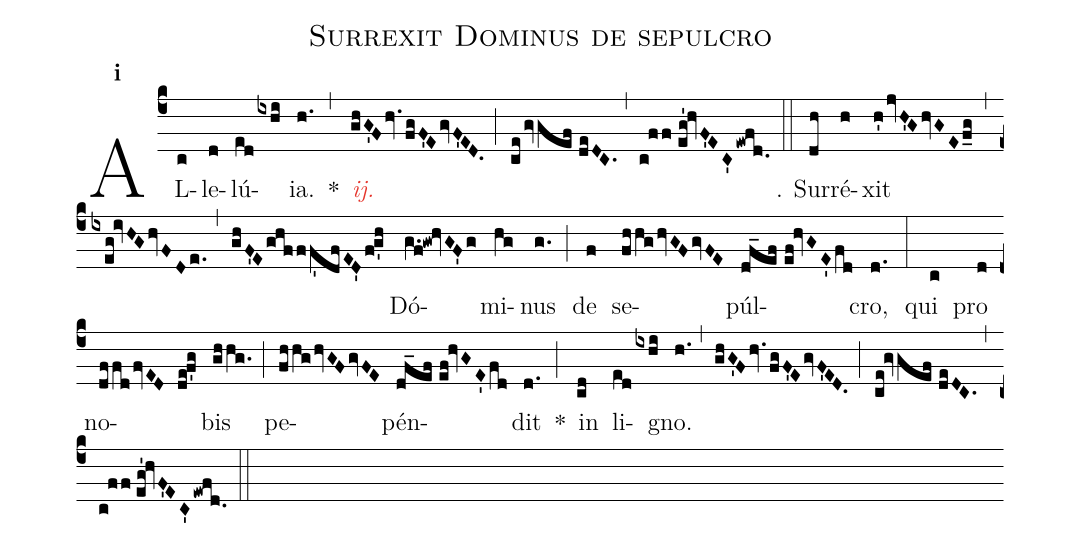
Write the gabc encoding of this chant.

name:Surrexit Dominus de sepulcro;
mode:1;
office-part:Alleluia;
%%
(c4) AL(c)le(d)lú(edixhi)ia.(h.) *(,)
<c><i>ij.</i></c>(ghG'F/hv.fgF'E/gvF'ED.) (;)
(ce/gvgef//deDC.) (,)
(c!ff//eg'!hvF'EC'/ewfd.) (::)
℣. Sur(dh)ré(h)xit(h'/jvH'GhvGEf_g) (,)
(ixeg!ivHG/hvFDe.) (,)
(ghF'E/ghfff'dfED'/f!g'h) Dó(g.f!gw!hvGF'g)mi(hg)nus(g.) (;)
de(f) se(fhhg/hvGF/gvFE)púl(df_ef//ef!hvGE'/fd)cro,(d.) (:)
qui(c) pro(d) no(dffd/fvED de!f'g)bis(ghhg.) (;)
pe(fhhg/hvGF/gvFE)pén(df_ef//ef!hvGE'/fd)dit(d.) *(;)
in(cd) li(ed/ixhi)gno.(h.) (,)
(ghG'F/hv.fgF'E/gvF'ED.) (;)
(ce!gvgef//deDC.) (,)
(c!ff//eg'!hvF'EC'/ewfd.) (::)
